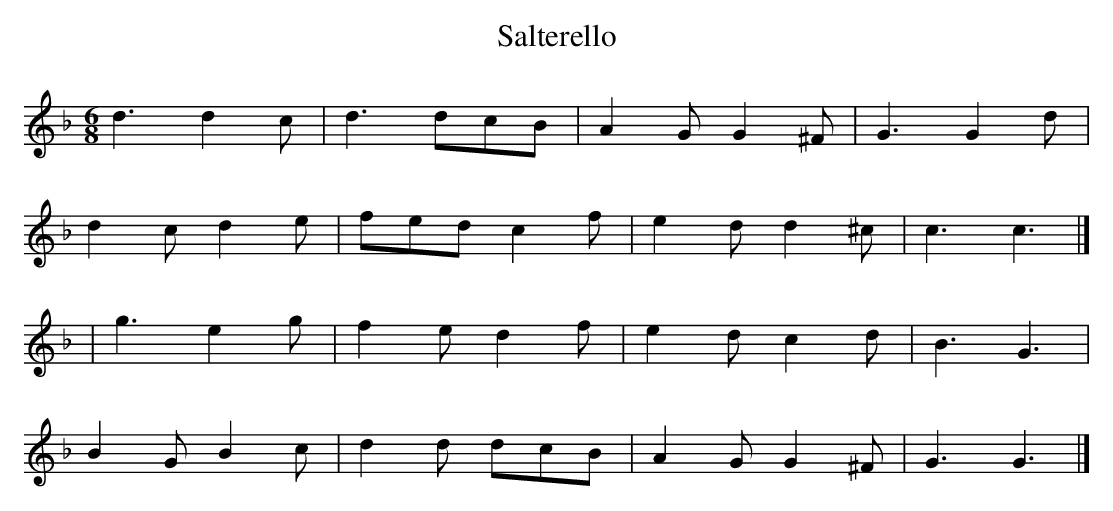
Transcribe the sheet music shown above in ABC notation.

X:1
T:Salterello
L:1/8
M:6/8
K:F major
d3d2c|d3dcB|A2G G2^F|G3G2d|
d2c d2e|fed c2f|e2d d2^c|c3c3|]
|g3e2g|f2e d2f|e2d c2d|B3G3|
B2G B2c|d2d dcB|A2G G2^F|G3G3|]
